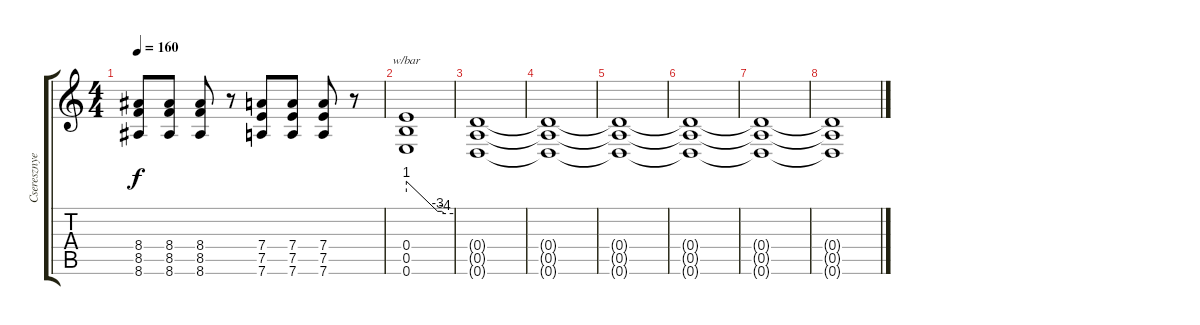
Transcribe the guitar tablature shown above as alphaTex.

\track ("Cseresznye - Gitár - Ritmus" "Cseresznye") {instrument overdrivenguitar}
\staff {score tabs}
\tuning (E4 B3 G3 D3 A2 D2) {hide}
\ts (4 4)
\tempo 160
\clef g2
\ks c
(8.4 8.5 8.6).8{dy f} (8.4 8.5 8.6).8 (8.4 8.5 8.6).8 r.8 (7.4 7.5 7.6).8 (7.4 7.5 7.6).8 (7.4 7.5 7.6).8 r.8 |
(0.4 0.5 0.6).1{tbe (custom default 0 4 40 -12 45 -12 49 -16 60 -16)} |
(0.4{t} 0.5{t} 0.6{t}).1 |
(0.4{t} 0.5{t} 0.6{t}).1 |
(0.4{t} 0.5{t} 0.6{t}).1 |
(0.4{t} 0.5{t} 0.6{t}).1 |
(0.4{t} 0.5{t} 0.6{t}).1 |
(0.4{t} 0.5{t} 0.6{t}).1
